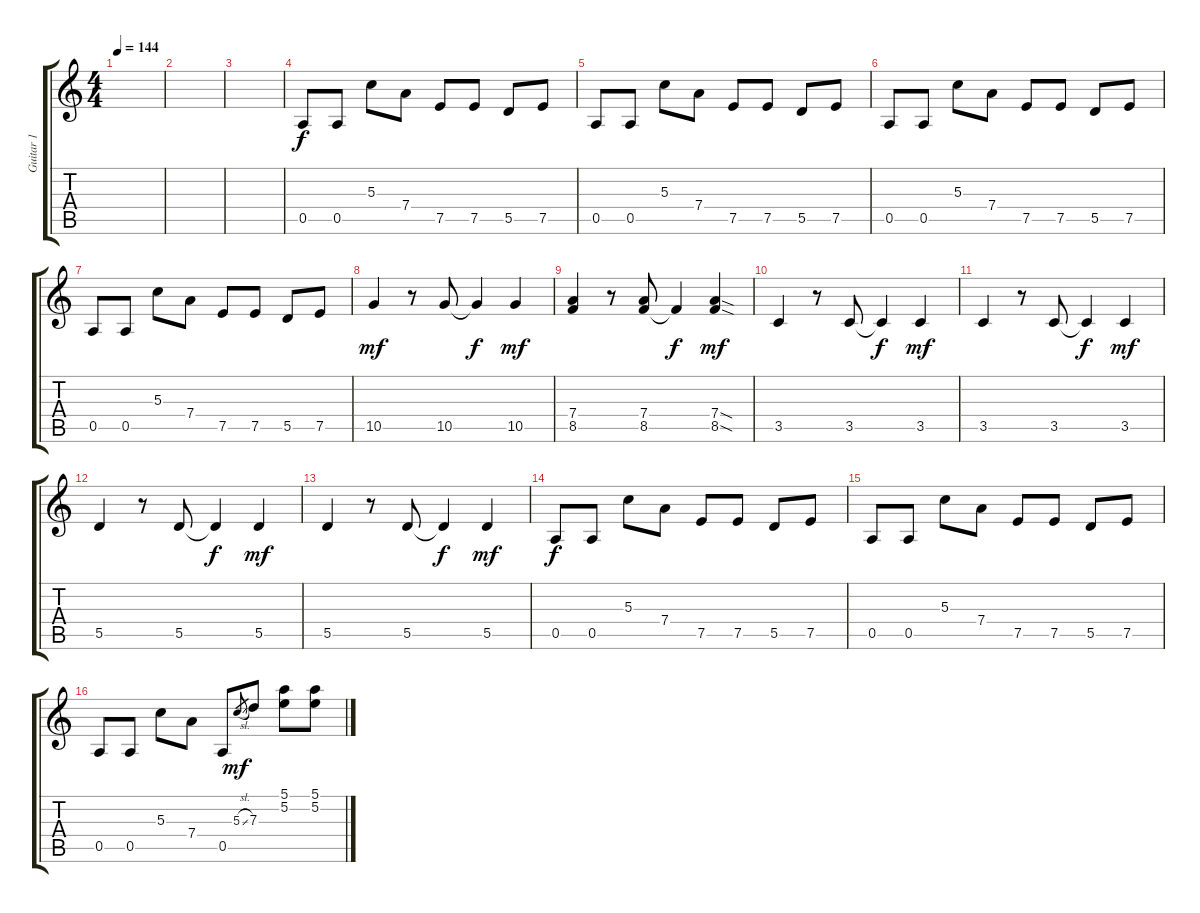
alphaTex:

\track ("Guitar 1" "Guitar 1") {instrument electricguitarclean}
\staff {score tabs}
\tuning (E4 B3 G3 D3 A2 E2) {hide}
\ts (4 4)
\tempo 144
\clef g2
\ks c
|
|
|
0.5.8 0.5.8 5.3.8 7.4.8 7.5.8 7.5.8 5.5.8 7.5.8 |
0.5.8 0.5.8 5.3.8 7.4.8 7.5.8 7.5.8 5.5.8 7.5.8 |
0.5.8 0.5.8 5.3.8 7.4.8 7.5.8 7.5.8 5.5.8 7.5.8 |
0.5.8 0.5.8 5.3.8 7.4.8 7.5.8 7.5.8 5.5.8 7.5.8 |
10.5.4{dy mf} r.8 10.5.8 10.5{t}.4{dy f} 10.5.4{dy mf} |
(7.4 8.5).4 r.8 (7.4 8.5).8 8.5{t}.4{dy f} (7.4{sod} 8.5{sod}).4{dy mf} |
3.5.4 r.8 3.5.8 3.5{t}.4{dy f} 3.5.4{dy mf} |
3.5.4 r.8 3.5.8 3.5{t}.4{dy f} 3.5.4{dy mf} |
5.5.4 r.8 5.5.8 5.5{t}.4{dy f} 5.5.4{dy mf} |
5.5.4 r.8 5.5.8 5.5{t}.4{dy f} 5.5.4{dy mf} |
0.5.8{dy f} 0.5.8 5.3.8 7.4.8 7.5.8 7.5.8 5.5.8 7.5.8 |
0.5.8 0.5.8 5.3.8 7.4.8 7.5.8 7.5.8 5.5.8 7.5.8 |
0.5.8 0.5.8 5.3.8 7.4.8 0.5.8 5.3{sl}.8{gr dy mf} 7.3.8 (5.1 5.2).8 (5.1 5.2).8
